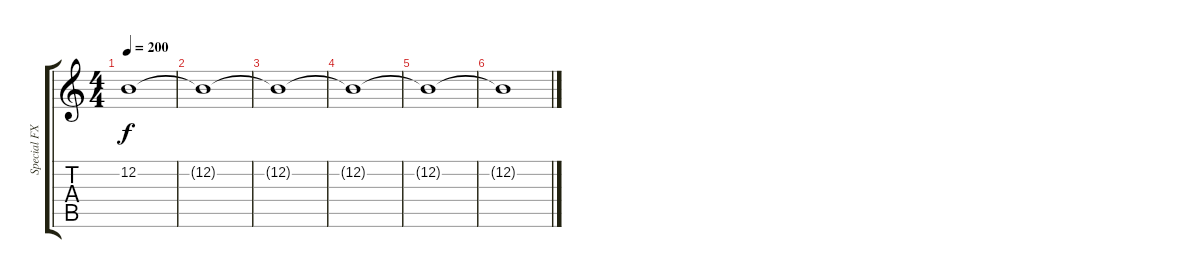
\track ("Special FX" "Special FX") {instrument pad3polysynth}
\staff {score tabs}
\tuning (E4 B3 G3 D3 A2 E2) {hide}
\ts (4 4)
\tempo 200
\clef g2
\ks c
12.2.1{dy f} |
12.2{t}.1 |
12.2{t}.1 |
12.2{t}.1{volume 2} |
12.2{t}.1 |
12.2{t}.1
